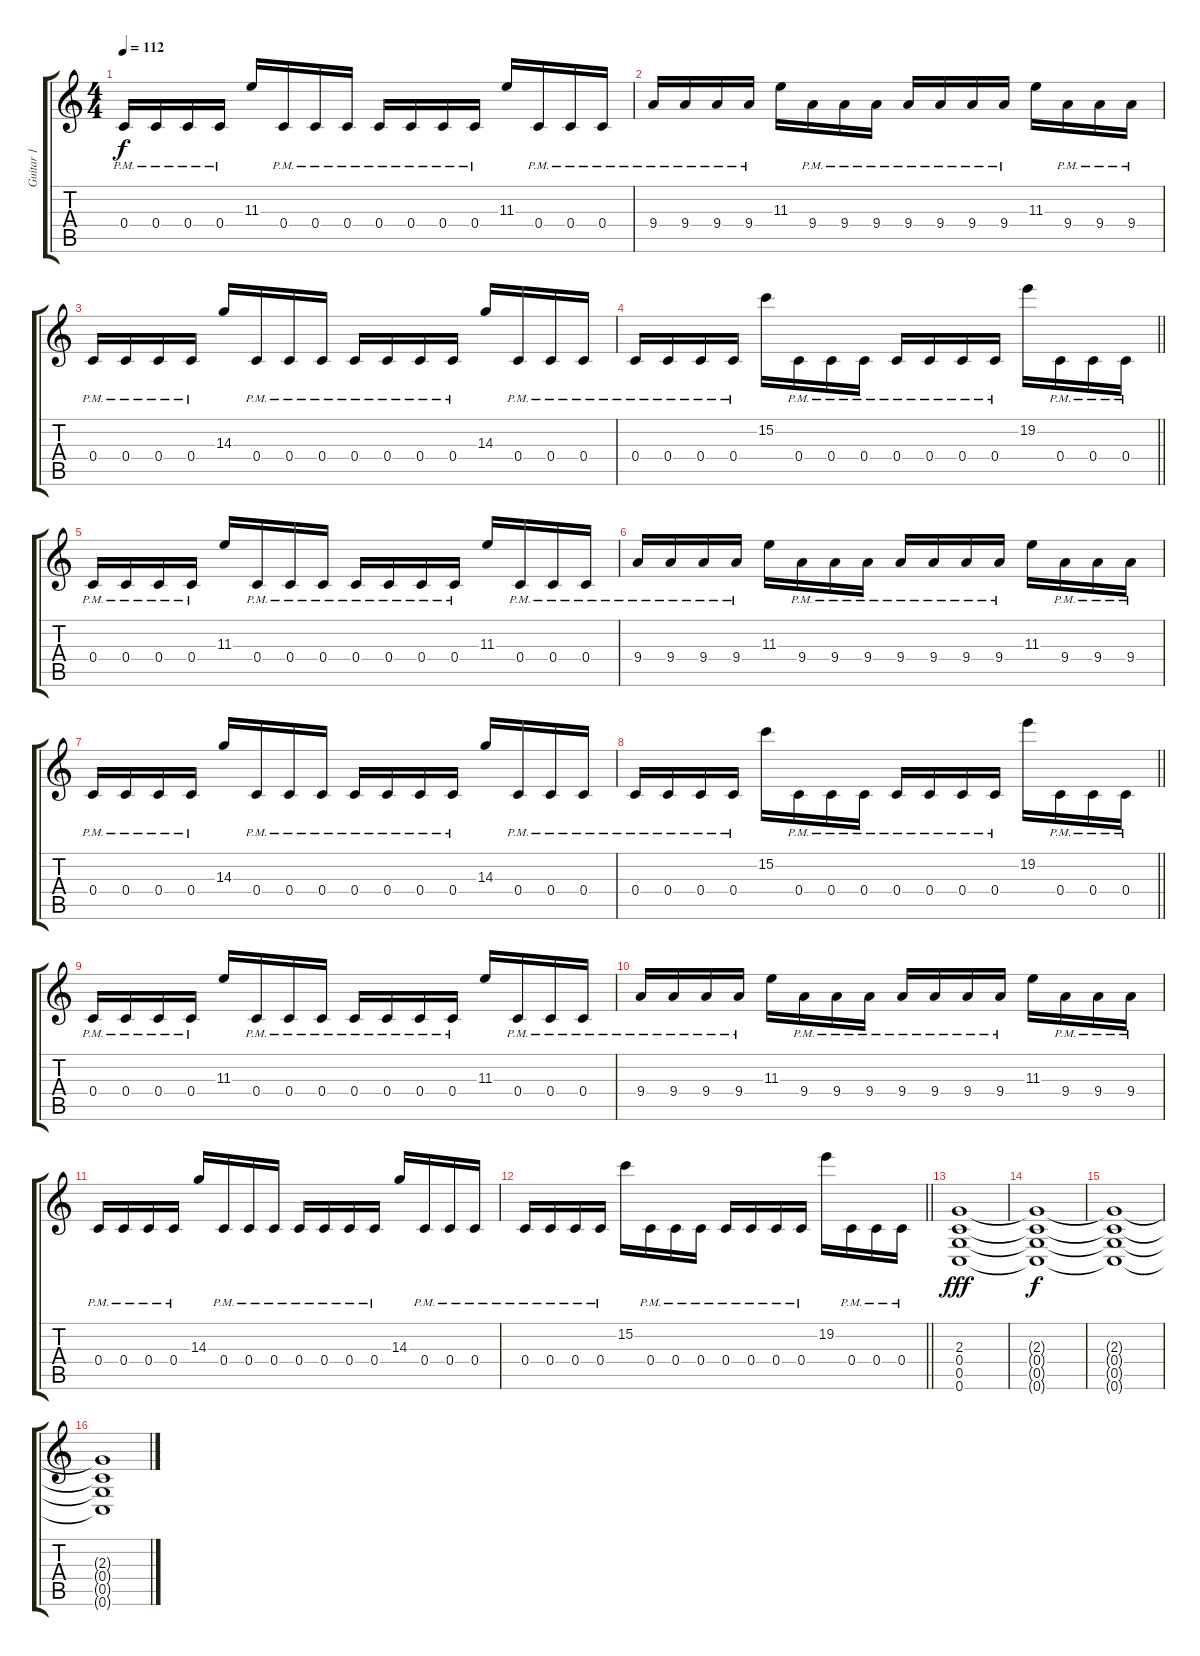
\track ("Guitar 1" "Guitar 1") {instrument distortionguitar}
\staff {score tabs}
\tuning (D4 A3 F3 C3 G2 C2) {hide}
\ts (4 4)
\tempo 112
\clef g2
\ks c
0.4{pm}.16{dy f} 0.4{pm}.16 0.4{pm}.16 0.4{pm}.16 11.3.16 0.4{pm}.16 0.4{pm}.16 0.4{pm}.16 0.4{pm}.16 0.4{pm}.16 0.4{pm}.16 0.4{pm}.16 11.3.16 0.4{pm}.16 0.4{pm}.16 0.4{pm}.16 |
9.4{pm}.16 9.4{pm}.16 9.4{pm}.16 9.4{pm}.16 11.3.16 9.4{pm}.16 9.4{pm}.16 9.4{pm}.16 9.4{pm}.16 9.4{pm}.16 9.4{pm}.16 9.4{pm}.16 11.3.16 9.4{pm}.16 9.4{pm}.16 9.4{pm}.16 |
0.4{pm}.16 0.4{pm}.16 0.4{pm}.16 0.4{pm}.16 14.3.16 0.4{pm}.16 0.4{pm}.16 0.4{pm}.16 0.4{pm}.16 0.4{pm}.16 0.4{pm}.16 0.4{pm}.16 14.3.16 0.4{pm}.16 0.4{pm}.16 0.4{pm}.16 |
\barLineRight lightlight
0.4{pm}.16 0.4{pm}.16 0.4{pm}.16 0.4{pm}.16 15.2.16 0.4{pm}.16 0.4{pm}.16 0.4{pm}.16 0.4{pm}.16 0.4{pm}.16 0.4{pm}.16 0.4{pm}.16 19.2.16 0.4{pm}.16 0.4{pm}.16 0.4{pm}.16 |
0.4{pm}.16 0.4{pm}.16 0.4{pm}.16 0.4{pm}.16 11.3.16 0.4{pm}.16 0.4{pm}.16 0.4{pm}.16 0.4{pm}.16 0.4{pm}.16 0.4{pm}.16 0.4{pm}.16 11.3.16 0.4{pm}.16 0.4{pm}.16 0.4{pm}.16 |
9.4{pm}.16 9.4{pm}.16 9.4{pm}.16 9.4{pm}.16 11.3.16 9.4{pm}.16 9.4{pm}.16 9.4{pm}.16 9.4{pm}.16 9.4{pm}.16 9.4{pm}.16 9.4{pm}.16 11.3.16 9.4{pm}.16 9.4{pm}.16 9.4{pm}.16 |
0.4{pm}.16 0.4{pm}.16 0.4{pm}.16 0.4{pm}.16 14.3.16 0.4{pm}.16 0.4{pm}.16 0.4{pm}.16 0.4{pm}.16 0.4{pm}.16 0.4{pm}.16 0.4{pm}.16 14.3.16 0.4{pm}.16 0.4{pm}.16 0.4{pm}.16 |
\barLineRight lightlight
0.4{pm}.16 0.4{pm}.16 0.4{pm}.16 0.4{pm}.16 15.2.16 0.4{pm}.16 0.4{pm}.16 0.4{pm}.16 0.4{pm}.16 0.4{pm}.16 0.4{pm}.16 0.4{pm}.16 19.2.16 0.4{pm}.16 0.4{pm}.16 0.4{pm}.16 |
0.4{pm}.16 0.4{pm}.16 0.4{pm}.16 0.4{pm}.16 11.3.16 0.4{pm}.16 0.4{pm}.16 0.4{pm}.16 0.4{pm}.16 0.4{pm}.16 0.4{pm}.16 0.4{pm}.16 11.3.16 0.4{pm}.16 0.4{pm}.16 0.4{pm}.16 |
9.4{pm}.16 9.4{pm}.16 9.4{pm}.16 9.4{pm}.16 11.3.16 9.4{pm}.16 9.4{pm}.16 9.4{pm}.16 9.4{pm}.16 9.4{pm}.16 9.4{pm}.16 9.4{pm}.16 11.3.16 9.4{pm}.16 9.4{pm}.16 9.4{pm}.16 |
0.4{pm}.16 0.4{pm}.16 0.4{pm}.16 0.4{pm}.16 14.3.16 0.4{pm}.16 0.4{pm}.16 0.4{pm}.16 0.4{pm}.16 0.4{pm}.16 0.4{pm}.16 0.4{pm}.16 14.3.16 0.4{pm}.16 0.4{pm}.16 0.4{pm}.16 |
\barLineRight lightlight
0.4{pm}.16 0.4{pm}.16 0.4{pm}.16 0.4{pm}.16 15.2.16 0.4{pm}.16 0.4{pm}.16 0.4{pm}.16 0.4{pm}.16 0.4{pm}.16 0.4{pm}.16 0.4{pm}.16 19.2.16 0.4{pm}.16 0.4{pm}.16 0.4{pm}.16 |
(2.3 0.4 0.5 0.6).1{dy fff volume 0 balance 0} |
(2.3{t} 0.4{t} 0.5{t} 0.6{t}).1{dy f} |
(2.3{t} 0.4{t} 0.5{t} 0.6{t}).1 |
(2.3{t} 0.4{t} 0.5{t} 0.6{t}).1
